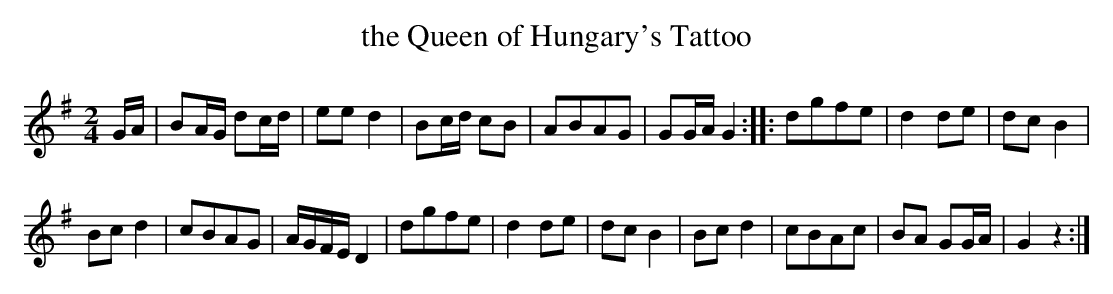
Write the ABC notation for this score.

X:1
T: the Queen of Hungary's Tattoo
M: 2/4
L: 1/8
K: G
G/A/ |\
BA/G/ dc/d/ | ee d2 |\
Bc/d/ cB | ABAG |\
GG/A/ G2 :: dgfe |\
d2 de | dc B2 |
Bc d2 | cBAG |\
A/G/F/E/ D2 | dgfe |\
d2 de | dc B2 |\
Bc d2 | cBAc |\
BA GG/A/ | G2 z2 :|
